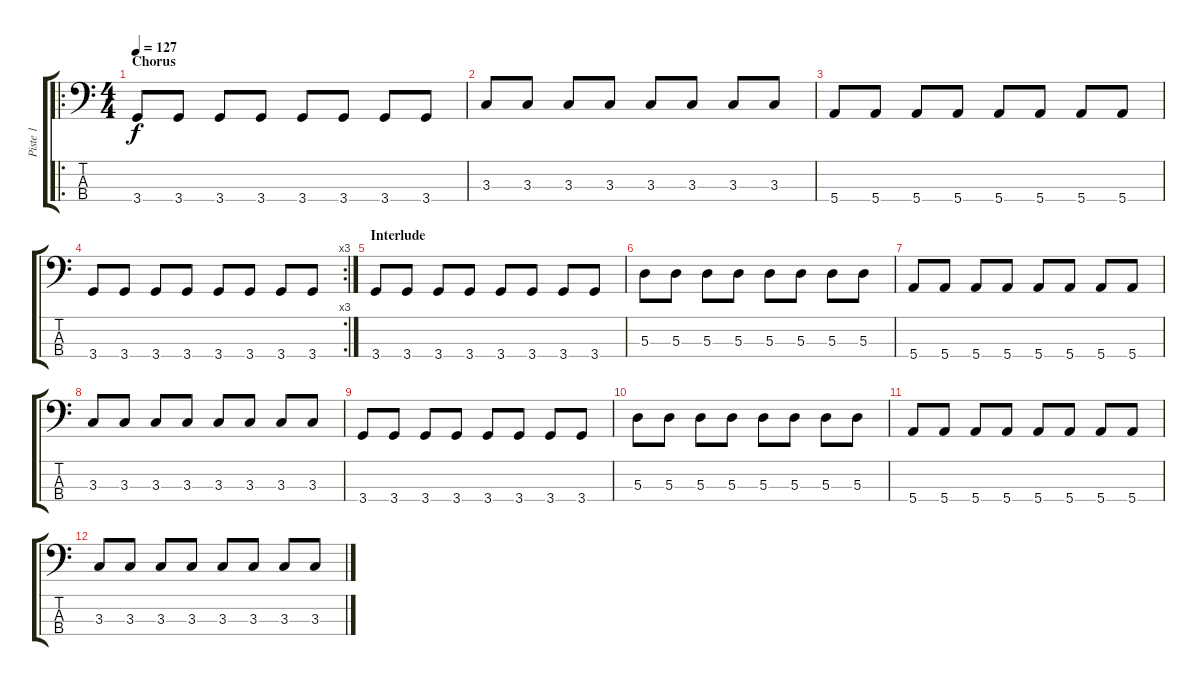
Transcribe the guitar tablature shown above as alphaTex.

\track ("Piste 1" "Piste 1") {instrument contrabass}
\staff {score tabs}
\tuning (G2 D2 A1 E1) {hide}
\ro
\ts (4 4)
\section ("" "Chorus")
\tempo 127
\clef f4
\ks c
3.4.8{dy f} 3.4.8 3.4.8 3.4.8 3.4.8 3.4.8 3.4.8 3.4.8 |
3.3.8 3.3.8 3.3.8 3.3.8 3.3.8 3.3.8 3.3.8 3.3.8 |
5.4.8 5.4.8 5.4.8 5.4.8 5.4.8 5.4.8 5.4.8 5.4.8 |
\rc 3
3.4.8 3.4.8 3.4.8 3.4.8 3.4.8 3.4.8 3.4.8 3.4.8 |
\section ("" "Interlude")
3.4.8{instrument electricbassfinger} 3.4.8 3.4.8 3.4.8 3.4.8 3.4.8 3.4.8 3.4.8 |
5.3.8 5.3.8 5.3.8 5.3.8 5.3.8 5.3.8 5.3.8 5.3.8 |
5.4.8 5.4.8 5.4.8 5.4.8 5.4.8 5.4.8 5.4.8 5.4.8 |
3.3.8 3.3.8 3.3.8 3.3.8 3.3.8 3.3.8 3.3.8 3.3.8 |
3.4.8{instrument electricbassfinger} 3.4.8 3.4.8 3.4.8 3.4.8 3.4.8 3.4.8 3.4.8 |
5.3.8 5.3.8 5.3.8 5.3.8 5.3.8 5.3.8 5.3.8 5.3.8 |
5.4.8 5.4.8 5.4.8 5.4.8 5.4.8 5.4.8 5.4.8 5.4.8 |
3.3.8 3.3.8 3.3.8 3.3.8 3.3.8 3.3.8 3.3.8 3.3.8
